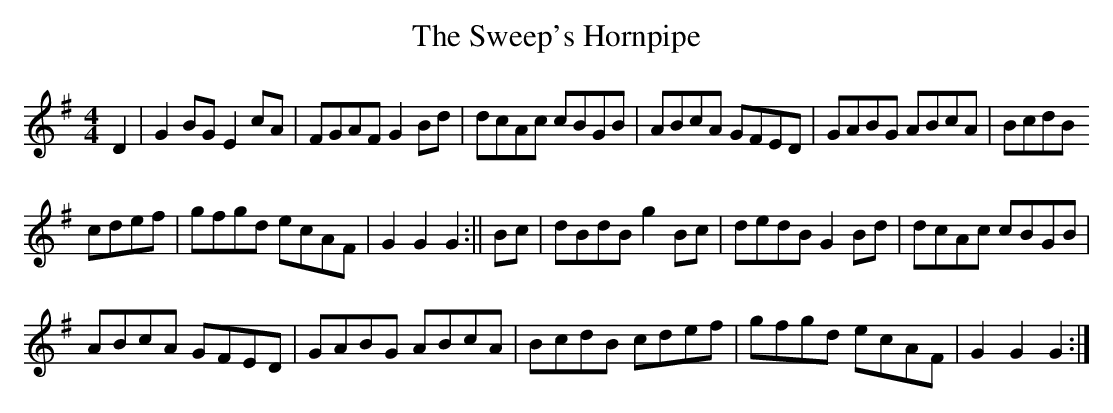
X:1
T:Sweep's Hornpipe, The
M:4/4
L:1/8
K:G
D2|G2 BG E2 cA | FGAF G2 Bd | dcAc cBGB | ABcA GFED | GABG ABcA | BcdB
cdef | gfgd ecAF | G2G2G2 :|| Bc| dBdB g2 Bc| dedB G2 Bd | dcAc cBGB |
ABcA GFED | GABG ABcA | BcdB cdef | gfgd ecAF | G2G2G2:|
